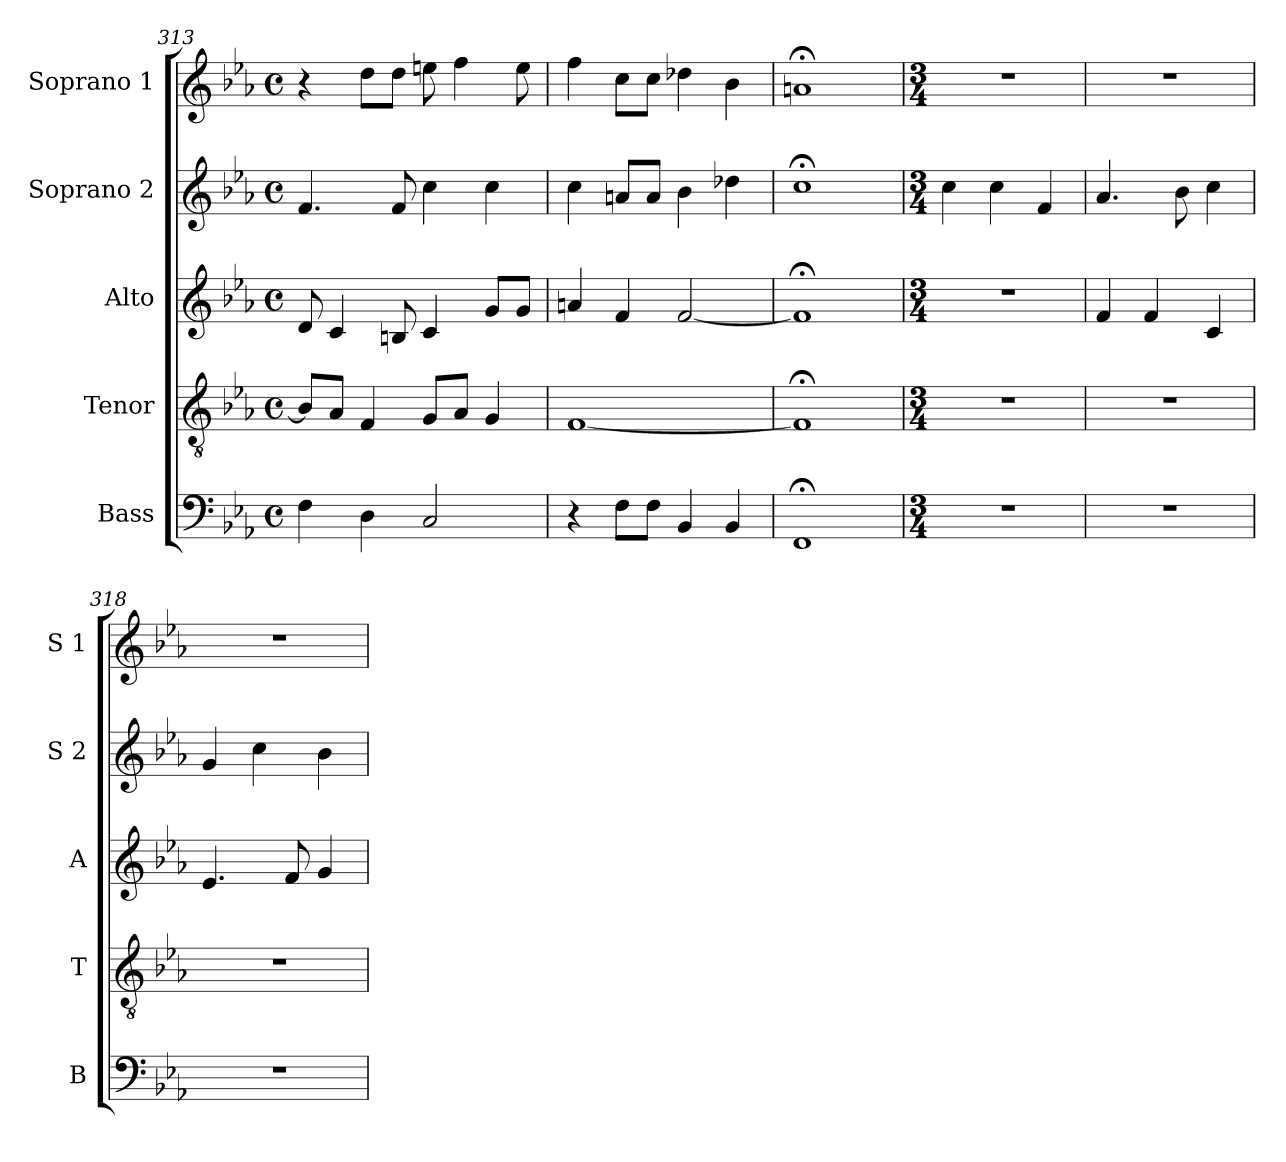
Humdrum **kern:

**kern	**kern	**kern	**kern	**kern
*part5	*part4	*part3	*part2	*part1
*staff5	*staff4	*staff3	*staff2	*staff1
*I"Bass	*I"Tenor	*I"Alto	*I"Soprano 2	*I"Soprano 1
*I'B	*I'T	*I'A	*I'S 2	*I'S 1
*clefF4	*clefGv2	*clefG2	*clefG2	*clefG2
*k[b-e-a-]	*k[b-e-a-]	*k[b-e-a-]	*k[b-e-a-]	*k[b-e-a-]
*E-:	*E-:	*E-:	*E-:	*E-:
*M4/4	*M4/4	*M4/4	*M4/4	*M4/4
*met(c)	*met(c)	*met(c)	*met(c)	*met(c)
=313	=313	=313	=313	=313
4F\	8B-/L]	8d/	4.f/	4r
.	8A-/J	4c/	.	.
4D\	4F/	.	.	8dd\L
.	.	8Bn/	8f/	8dd\J
2C/	8G/L	4c/	4cc\	8een\
.	8A-/J	.	.	4ff\
.	4G/	8g/L	4cc\	.
.	.	8g/J	.	8ee\
=314	=314	=314	=314	=314
4r	[<1F	4an/	4cc\	4ff\
8F\L	.	4f/	8an/L	8cc\L
8F\J	.	.	8a/J	8cc\J
4BB-/	.	[<2f/	4b-\	4dd-X\
4BB-/	.	.	4dd-X\	4b-\
=315	=315	=315	=315	=315
1FF;	1F;]	1f;]	1cc;<	1an;
!!LO:PB:g=z
=316	=316	=316	=316	=316
*M3/4	*M3/4	*M3/4	*M3/4	*M3/4
!LO:N:vis=1	!LO:N:vis=1	!LO:N:vis=1	!	!LO:N:vis=1
2.r	2.r	2.r	4cc\	2.r
.	.	.	4cc\	.
.	.	.	4f/	.
=317	=317	=317	=317	=317
!LO:N:vis=1	!LO:N:vis=1	!	!	!LO:N:vis=1
2.r	2.r	4f/	4.a-/	2.r
.	.	4f/	.	.
.	.	.	8b-\	.
.	.	4c/	4cc\	.
=318	=318	=318	=318	=318
!LO:N:vis=1	!LO:N:vis=1	!	!	!LO:N:vis=1
2.r	2.r	4.e-/	4g/	2.r
.	.	.	4cc\	.
.	.	8f/	.	.
.	.	4g/	4b-\	.
=	=	=	=	=
*-	*-	*-	*-	*-
